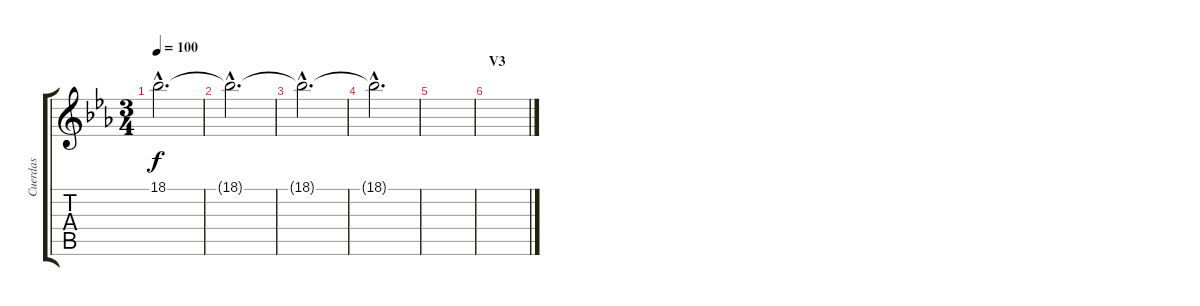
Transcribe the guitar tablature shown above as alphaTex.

\track ("Cuerdas" "Cuerdas") {instrument violin}
\staff {score tabs}
\tuning (E4 B3 G3 D3 A2 E2) {hide}
\ts (3 4)
\tempo 100
\clef g2
\ks eb
18.1{hac t}.2{d dy f} |
18.1{hac t}.2{d} |
18.1{hac t}.2{d} |
18.1{hac t}.2{d} |
|
\section ("" "V3")
